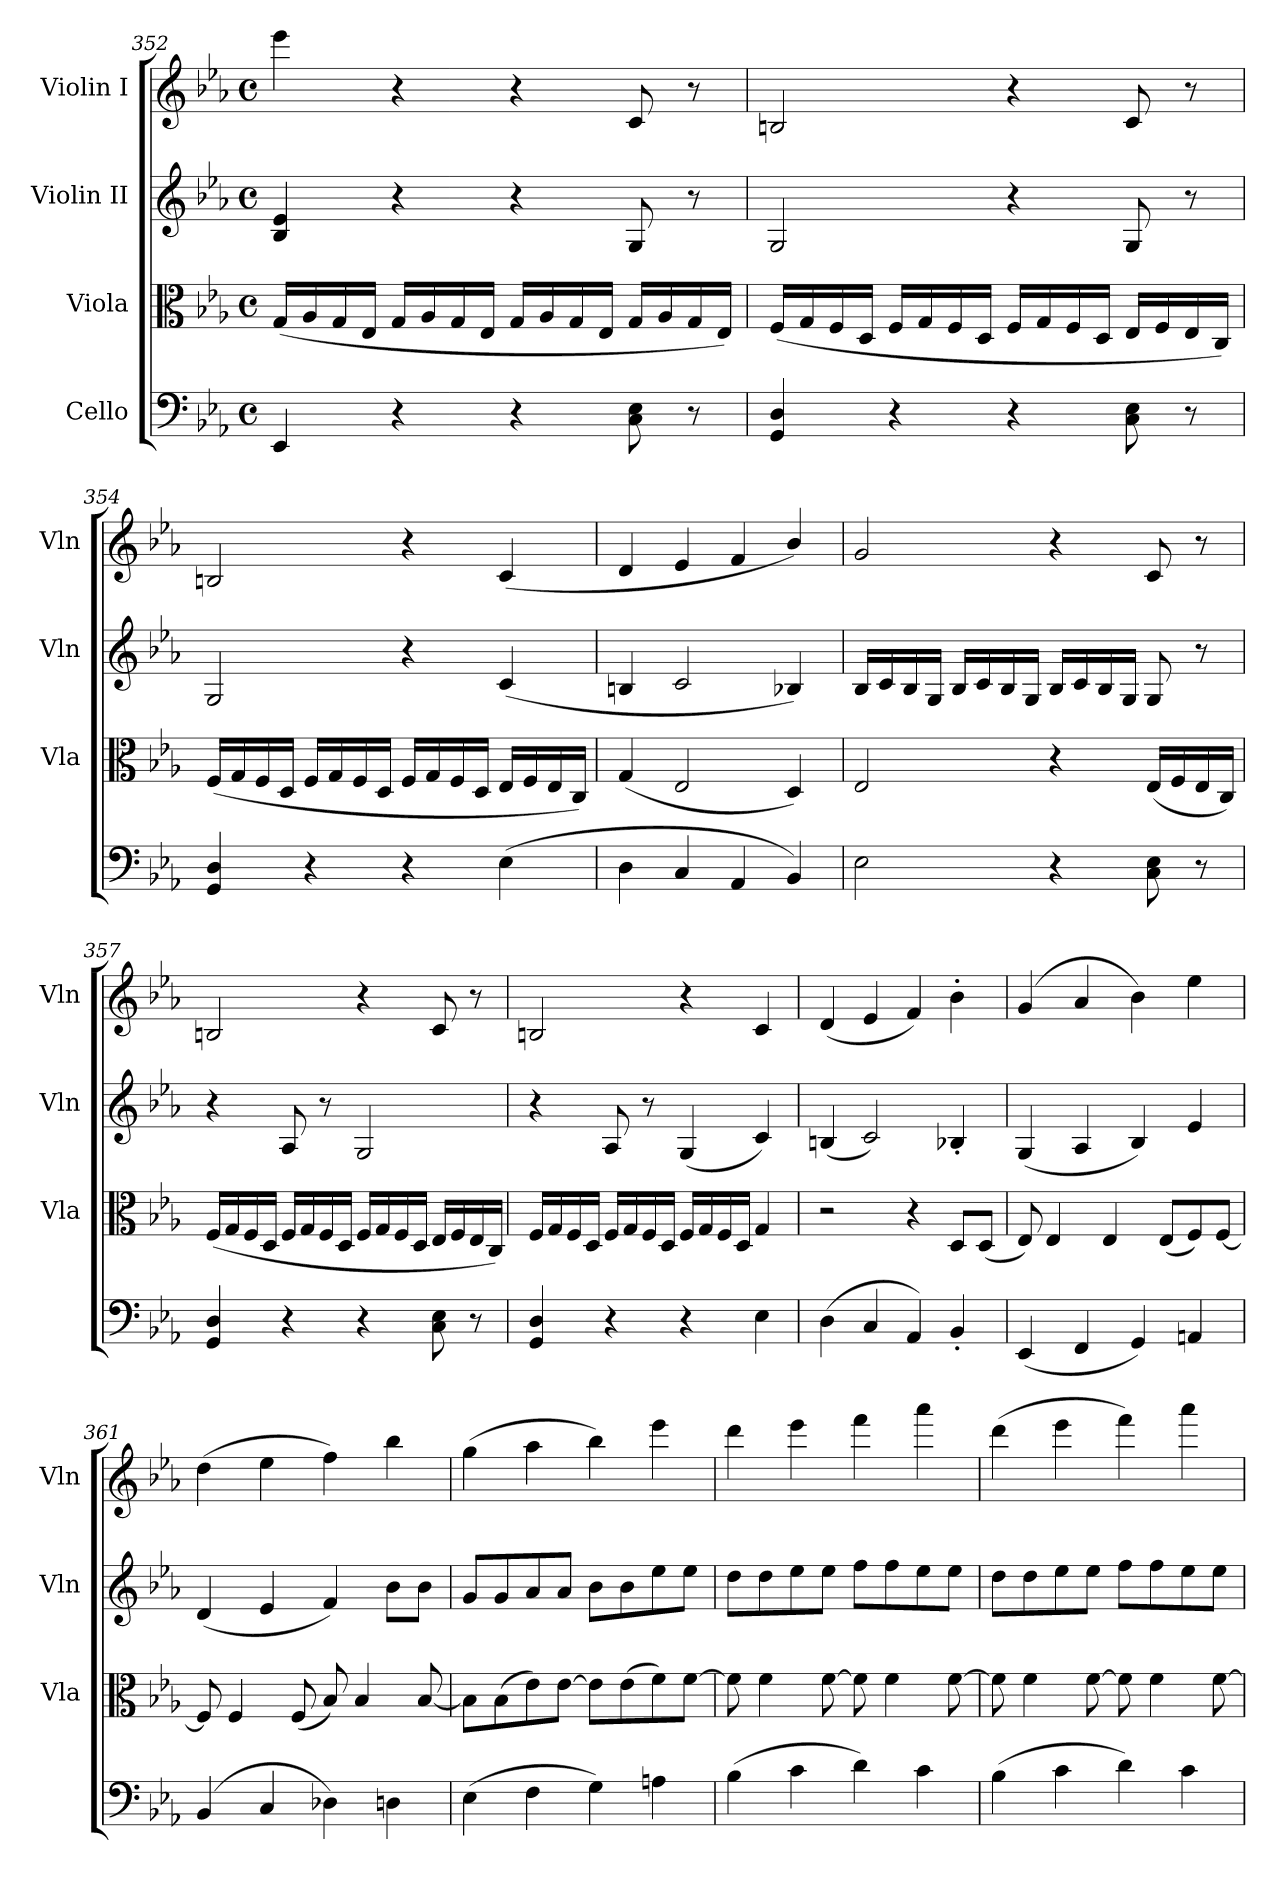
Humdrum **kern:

**kern	**kern	**kern	**kern
*part4	*part3	*part2	*part1
*staff4	*staff3	*staff2	*staff1
*I"Cello	*I"Viola	*I"Violin II	*I"Violin I
*	*I'Vla	*I'Vln	*I'Vln
*clefF4	*clefC3	*clefG2	*clefG2
*k[b-e-a-]	*k[b-e-a-]	*k[b-e-a-]	*k[b-e-a-]
*M4/4	*M4/4	*M4/4	*M4/4
*met(c)	*met(c)	*met(c)	*met(c)
=352	=352	=352	=352
4EE-/	(<16G/LL	4B-/ 4e-/	4eee-\
.	16A-/	.	.
.	16G/	.	.
.	16E-/JJ	.	.
4r	16G/LL	4r	4r
.	16A-/	.	.
.	16G/	.	.
.	16E-/JJ	.	.
4r	16G/LL	4r	4r
.	16A-/	.	.
.	16G/	.	.
.	16E-/JJ	.	.
8C\ 8E-\	16G/LL	8G/	8c/
.	16A-/	.	.
8r	16G/	8r	8r
.	16E-/JJ)	.	.
=353	=353	=353	=353
4GG/ 4D/	(<16F/LL	2G/	2Bn/
.	16G/	.	.
.	16F/	.	.
.	16D/JJ	.	.
4r	16F/LL	.	.
.	16G/	.	.
.	16F/	.	.
.	16D/JJ	.	.
4r	16F/LL	4r	4r
.	16G/	.	.
.	16F/	.	.
.	16D/JJ	.	.
8C\ 8E-\	16E-/LL	8G/	8c/
.	16F/	.	.
8r	16E-/	8r	8r
.	16C/JJ)	.	.
!!LO:LB:g=z
=354	=354	=354	=354
4GG/ 4D/	(<16F/LL	2G/	2Bn/
.	16G/	.	.
.	16F/	.	.
.	16D/JJ	.	.
4r	16F/LL	.	.
.	16G/	.	.
.	16F/	.	.
.	16D/JJ	.	.
4r	16F/LL	4r	4r
.	16G/	.	.
.	16F/	.	.
.	16D/JJ	.	.
(>4E-\	16E-/LL	(<4c/	(>4c/
.	16F/	.	.
.	16E-/	.	.
.	16C/JJ)	.	.
=355	=355	=355	=355
4D\	(<4G/	4Bn/	4d/
4C/	2E-/	2c/	4e-/
4AA-/	.	.	4f/
4BB-/)	4D/)	4B-X/)	4b-/)
=356	=356	=356	=356
2E-\	2E-/	16B-/LL	2g/
.	.	16c/	.
.	.	16B-/	.
.	.	16G/JJ	.
.	.	16B-/LL	.
.	.	16c/	.
.	.	16B-/	.
.	.	16G/JJ	.
4r	4r	16B-/LL	4r
.	.	16c/	.
.	.	16B-/	.
.	.	16G/JJ	.
8C\ 8E-\	(<16E-/LL	8G/	8c/
.	16F/	.	.
8r	16E-/	8r	8r
.	16C/JJ)	.	.
=357	=357	=357	=357
4GG/ 4D/	(<16F/LL	4r	2Bn/
.	16G/	.	.
.	16F/	.	.
.	16D/JJ	.	.
4r	16F/LL	8A-/	.
.	16G/	.	.
.	16F/	8r	.
.	16D/JJ	.	.
4r	16F/LL	2G/	4r
.	16G/	.	.
.	16F/	.	.
.	16D/JJ	.	.
8C\ 8E-\	16E-/LL	.	8c/
.	16F/	.	.
8r	16E-/	.	8r
.	16C/JJ)	.	.
=358	=358	=358	=358
4GG/ 4D/	16F/LL	4r	2Bn/
.	16G/	.	.
.	16F/	.	.
.	16D/JJ	.	.
4r	16F/LL	8A-/	.
.	16G/	.	.
.	16F/	8r	.
.	16D/JJ	.	.
4r	16F/LL	(<4G/	4r
.	16G/	.	.
.	16F/	.	.
.	16D/JJ	.	.
4E-\	4G/	4c/)	4c/
=359	=359	=359	=359
(>4D\	2r	(<4Bn/	(<4d/
4C/	.	2c/)	4e-/
4AA-/)	4r	.	4f/)
4BB-'/	8D/L	4B-X'/	4b-'\
.	(<8D/J	.	.
!!LO:LB:g=z
=360	=360	=360	=360
(<4EE-/	8E-/)	(<4G/	(>4g/
.	4E-/	.	.
4FF/	.	4A-/	4a-/
.	4E-/	.	.
4GG/)	.	4B-/)	4b-\)
.	(<8E-/L	.	.
4AAn/	8F/)	4e-/	4ee-\
.	[8F/J	.	.
=361	=361	=361	=361
(>4BB-/	8F/]	(<4d/	(>4dd\
.	4F/	.	.
4C/	.	4e-/	4ee-\
.	(<8F/	.	.
4D-X\)	8B-/)	4f/)	4ff\)
.	4B-/	.	.
4Dn\	.	8b-\L	4bb-\
.	[8B-/	8b-\J	.
=362	=362	=362	=362
(>4E-\	8B-\L]	8g/L	(>4gg\
.	(>8B-\	8g/	.
4F\	8e-\)	8a-/	4aa-\
.	[8e-\J	8a-/J	.
4G\)	8e-\L]	8b-\L	4bb-\)
.	(>8e-\	8b-\	.
4An\	8f\)	8ee-\	4eee-\
.	[8f\J	8ee-\J	.
=363	=363	=363	=363
(>4B-\	8f\]	8dd\L	4ddd\
.	4f\	8dd\	.
4c\	.	8ee-\	4eee-\
.	[8f\	8ee-\J	.
4d\)	8f\]	8ff\L	4fff\
.	4f\	8ff\	.
4c\	.	8ee-\	4aaa-\
.	[8f\	8ee-\J	.
=364	=364	=364	=364
(>4B-\	8f\]	8dd\L	(>4ddd\
.	4f\	8dd\	.
4c\	.	8ee-\	4eee-\
.	[8f\	8ee-\J	.
4d\)	8f\]	8ff\L	4fff\)
.	4f\	8ff\	.
4c\	.	8ee-\	4aaa-\
.	[8f\	8ee-\J	.
=	=	=	=
*-	*-	*-	*-
